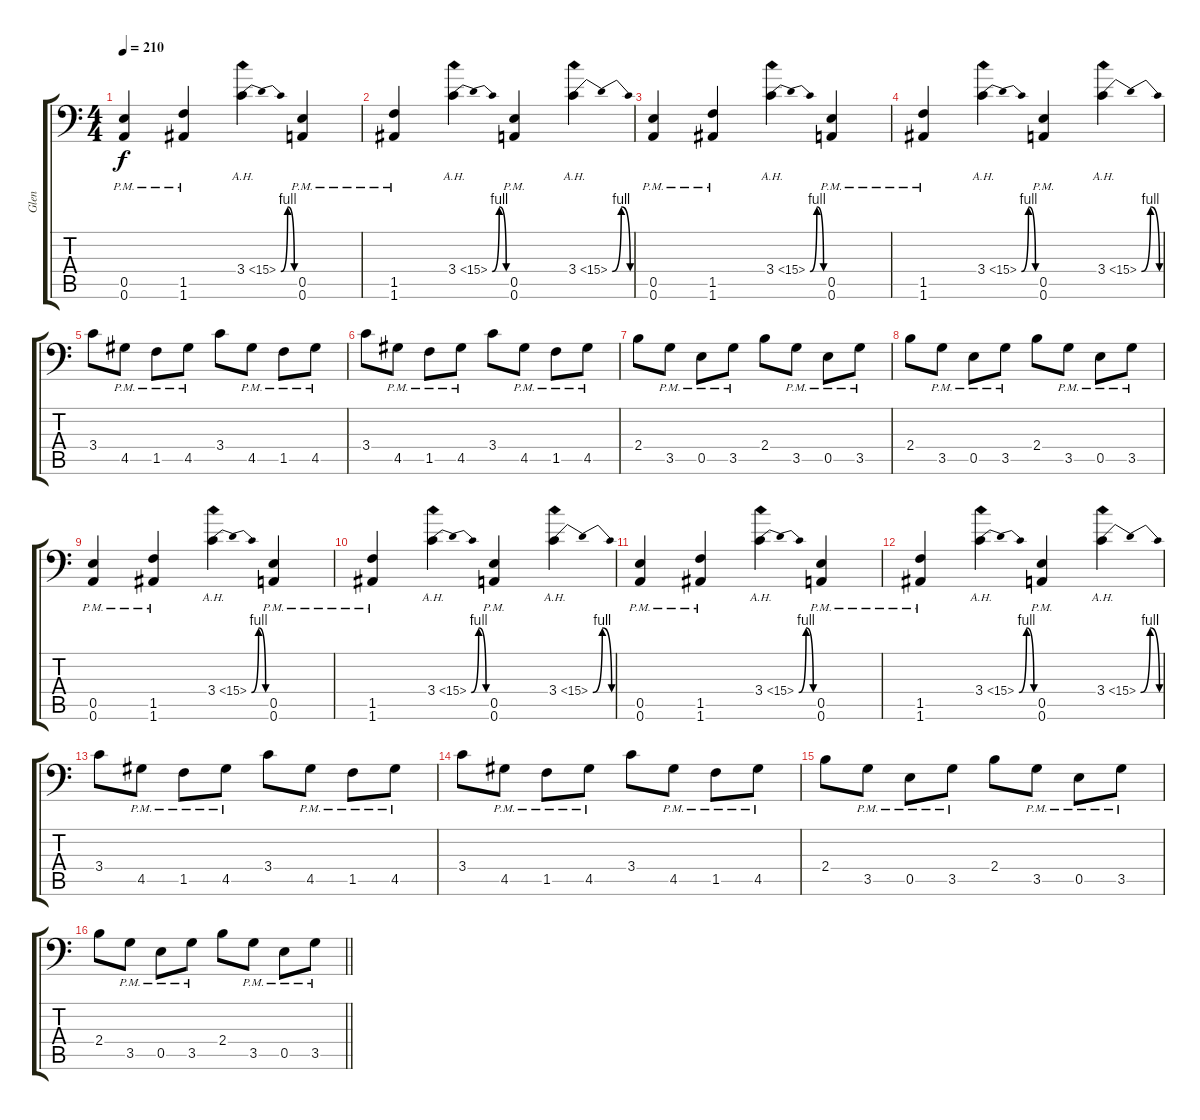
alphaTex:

\track ("Glen" "Glen") {instrument distortionguitar}
\staff {score tabs}
\tuning (B3 Gb3 D3 A2 E2 A1) {hide}
\ts (4 4)
\section ("" "")
\tempo 210
\clef f4
\ks c
(0.5{pm} 0.6{pm}).4{dy f} (1.5{pm} 1.6{pm}).4 3.4{be (bendrelease 0 0 25 4 35 4 60 0) ah 12}.4 (0.5{pm} 0.6{pm}).4 |
(1.5{pm} 1.6{pm}).4 3.4{be (bendrelease 0 0 25 4 35 4 60 0) ah 12}.4 (0.5{pm} 0.6{pm}).4 3.4{be (bendrelease 0 0 25 4 35 4 60 0) ah 12}.4 |
(0.5{pm} 0.6{pm}).4 (1.5{pm} 1.6{pm}).4 3.4{be (bendrelease 0 0 25 4 35 4 60 0) ah 12}.4 (0.5{pm} 0.6{pm}).4 |
(1.5{pm} 1.6{pm}).4 3.4{be (bendrelease 0 0 25 4 35 4 60 0) ah 12}.4 (0.5{pm} 0.6{pm}).4 3.4{be (bendrelease 0 0 25 4 35 4 60 0) ah 12}.4 |
3.4.8 4.5{pm}.8 1.5{pm}.8 4.5{pm}.8 3.4.8 4.5{pm}.8 1.5{pm}.8 4.5{pm}.8 |
3.4.8 4.5{pm}.8 1.5{pm}.8 4.5{pm}.8 3.4.8 4.5{pm}.8 1.5{pm}.8 4.5{pm}.8 |
2.4.8 3.5{pm}.8 0.5{pm}.8 3.5{pm}.8 2.4.8 3.5{pm}.8 0.5{pm}.8 3.5{pm}.8 |
2.4.8 3.5{pm}.8 0.5{pm}.8 3.5{pm}.8 2.4.8 3.5{pm}.8 0.5{pm}.8 3.5{pm}.8 |
(0.5{pm} 0.6{pm}).4 (1.5{pm} 1.6{pm}).4 3.4{be (bendrelease 0 0 25 4 35 4 60 0) ah 12}.4 (0.5{pm} 0.6{pm}).4 |
(1.5{pm} 1.6{pm}).4 3.4{be (bendrelease 0 0 25 4 35 4 60 0) ah 12}.4 (0.5{pm} 0.6{pm}).4 3.4{be (bendrelease 0 0 25 4 35 4 60 0) ah 12}.4 |
(0.5{pm} 0.6{pm}).4 (1.5{pm} 1.6{pm}).4 3.4{be (bendrelease 0 0 25 4 35 4 60 0) ah 12}.4 (0.5{pm} 0.6{pm}).4 |
(1.5{pm} 1.6{pm}).4 3.4{be (bendrelease 0 0 25 4 35 4 60 0) ah 12}.4 (0.5{pm} 0.6{pm}).4 3.4{be (bendrelease 0 0 25 4 35 4 60 0) ah 12}.4 |
3.4.8 4.5{pm}.8 1.5{pm}.8 4.5{pm}.8 3.4.8 4.5{pm}.8 1.5{pm}.8 4.5{pm}.8 |
3.4.8 4.5{pm}.8 1.5{pm}.8 4.5{pm}.8 3.4.8 4.5{pm}.8 1.5{pm}.8 4.5{pm}.8 |
2.4.8 3.5{pm}.8 0.5{pm}.8 3.5{pm}.8 2.4.8 3.5{pm}.8 0.5{pm}.8 3.5{pm}.8 |
\barLineRight lightlight
2.4.8 3.5{pm}.8 0.5{pm}.8 3.5{pm}.8 2.4.8 3.5{pm}.8 0.5{pm}.8 3.5{pm}.8
